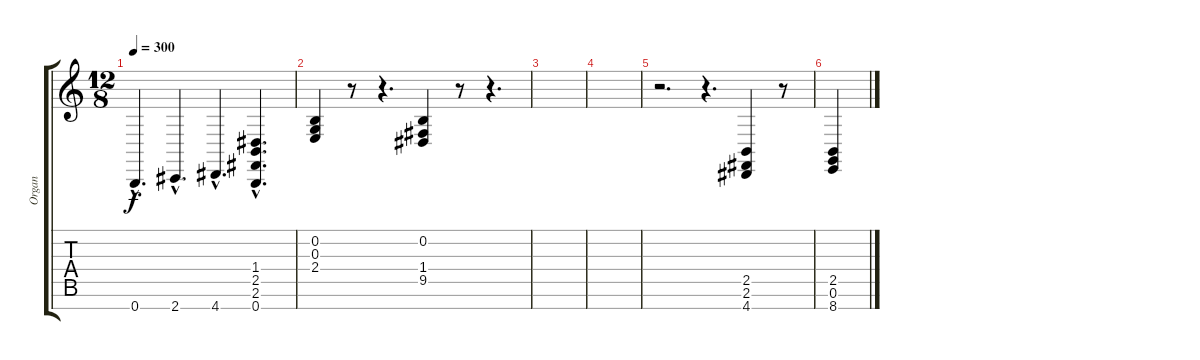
\track ("Organ" "Organ") {instrument churchorgan}
\staff {score tabs}
\tuning (E4 B3 G3 D3 A2 E2 B1) {hide}
\ts (12 8)
\tempo 300
\clef g2
\ks c
0.7{hac}.4{d dy f} 2.7{hac}.4{d} 4.7{hac}.4{d} (1.4{hac t} 2.5{hac t} 2.6{hac t} 0.7{hac}).4{d} |
(0.2 0.3 2.4).4 r.8 r.4{d} (0.2 1.4 9.5).4 r.8 r.4{d} |
|
|
r.2{d} r.4{d} (2.5 2.6 4.7).4 r.8 |
(2.5 0.6 8.7).4
